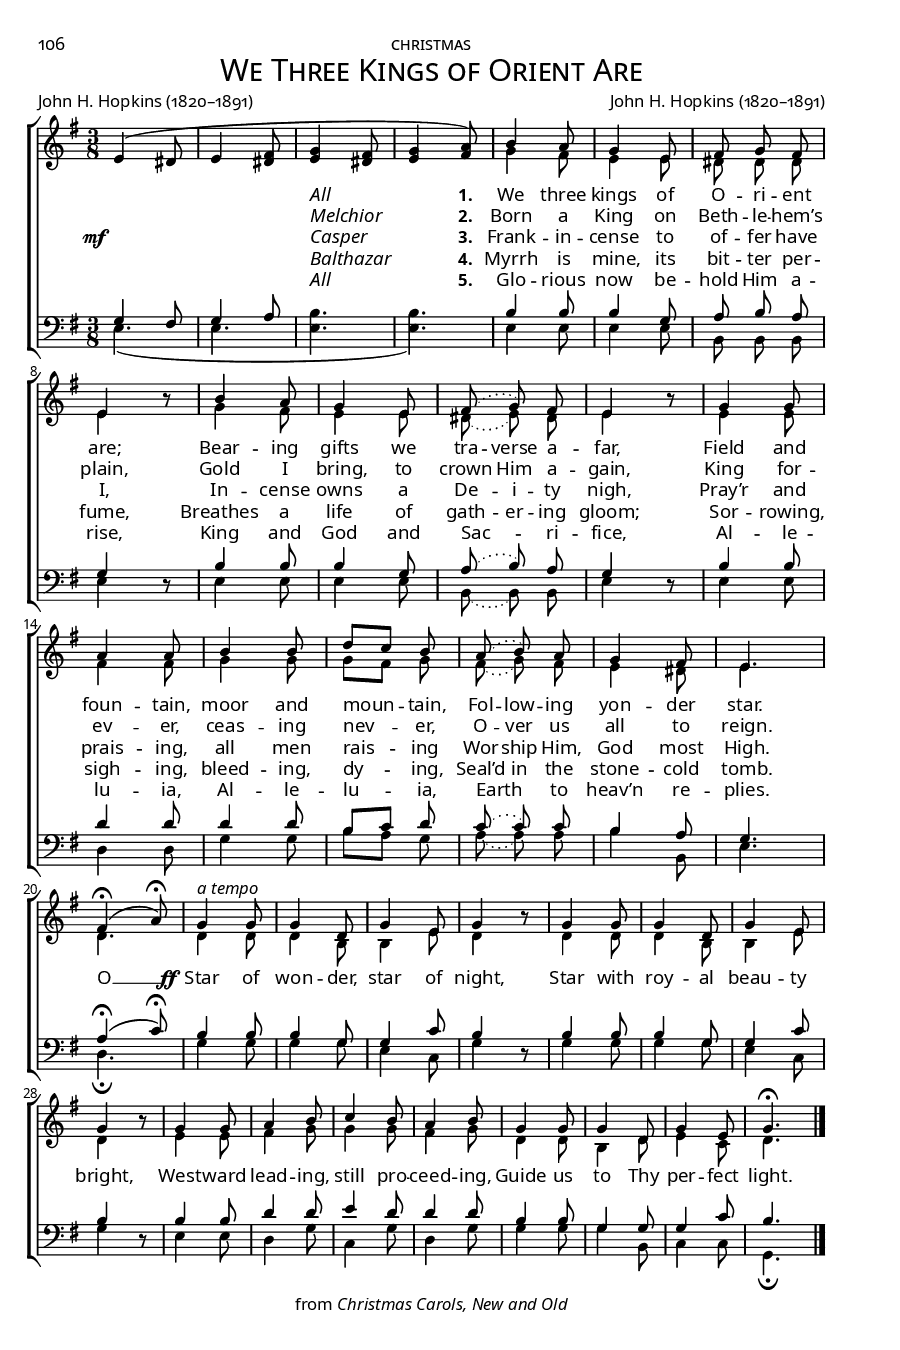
\version "2.14.2"
\include "util.ly"
#(set-global-staff-size 14.6) \paper{ #(define fonts (make-pango-font-tree "GoudyOlSt BT" "Garamond Premier Pro" "Garamond Premier Pro" (/ 14.6 20))) }
\header {
  title = \markup{\override #'(font-name . "Garamond Premr Pro Smbd Subh"){ \abs-fontsize #15 \smallCapsOldStyle"We Three Kings of Orient Are"}}
  composer = \markup\oldStyleNum"John H. Hopkins (1820–1891)"
  poet = \markup\oldStyleNum"John H. Hopkins (1820–1891)"
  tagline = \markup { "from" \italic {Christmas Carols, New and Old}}
}
\paper {
  paper-height = 9\in
  paper-width = 6\in
  indent = 0\in
  system-system-spacing =
    #'((basic-distance . 0)
       (minimum-distance . 0)
       (padding . -15)
       (stretchability . 100))
  ragged-last-bottom = ##f
  ragged-bottom = ##f
  two-sided = ##t
  inner-margin = 0.5\in
  outer-margin = 0.25\in
  top-margin = 0.25\in
  bottom-margin = 0.25\in
  first-page-number = #106
  print-first-page-number = ##t
  headerLine = \markup{ \smallCapsOldStyle"christmas"}
  oddHeaderMarkup = \markup\fill-line{
     \abs-fontsize #8.5
     \combine 
        \fill-line{"" \on-the-fly #print-page-number-check-first
        \oldStylePageNum""
        }
        \fill-line{\headerLine}
  }
  evenHeaderMarkup = \markup {
     \abs-fontsize #8.5
     \combine
        \on-the-fly #print-page-number-check-first
        \oldStylePageNum""
        \fill-line{\headerLine}
  }
}
global = {
  \key g \major
  \time 3/8
  \autoBeamOff
  \override DynamicLineSpanner #'staff-padding = #0.0
  \override DynamicLineSpanner #'Y-extent = #'(0.1 . -0.1)
}

sopMusic = \relative c' {
  e4( dis8 e4 <fis dis>8 |
  <g e>4 <fis dis>8 <g e>4 <a fis>8) |
  b4 a8 g4 e8 |
  fis8\noBeam g fis |
  
  e4 b'8\rest |
  b4 a8 g4 e8 |
  \slurDotted fis8\noBeam( g) fis |
  e4 b'8\rest |
  g4 g8 |
  
  a4 a8 |
  b4 b8 |
  \slurSolid d[ c] b |
  \slurDotted a8\noBeam( b\noBeam) a |
  g4 fis8 |
  e4. | \break
  
  \slurSolid << {fis4\fermata( a8\fermata)} {s8 s32 s16. s8}>> |
  g4^\markup\italic"a tempo" g8 | g4 d8 g4 e8 | g4 b8\rest |
  g4 g8 | g4 d8 g4 e8 | g4 b8\rest |
  g4 g8 a4 b8 | c4 b8 a4 b8 |
  g4 g8 g4 d8 g4 e8 g4.\fermata \bar "|."
}
sopWords = \lyricmode {
  
}

altoMusic = \relative c'' {
  s4.*4 |
  g4 fis8 e4 e8 dis8\noBeam dis\noBeam dis |
  
  \slurDotted e4 s8 | g4 fis8 e4 e8 | dis8\noBeam( e\noBeam) dis |
  e4 s8 | e4 e8 |
  
  fis4 fis8 | g4 g8 |
  \slurSolid g[ fis] g |
  \slurDotted fis8\noBeam( g\noBeam) fis |
  e4 dis8 |
  e4. |
  
  d4. | d4 d8 d4 b8 b4 e8 d4 s8 |
  d4 d8 d4 b8 b4 e8 d4 s8 |
  
  e4 e8 fis4 g8 g4 g8 fis4 g8 d4 d8 b4 d8 |
  e4 c8 | d4. \bar "|."
}
altoWords = {
  \dropLyricsIX
  \lyricmode {
    %\set vocalName = #"All"
    %\set stanza = #"1. "
    \set ignoreMelismata = ##t
    _ _ _ _ 
    \markup\italic {All} _ _ _
    \set stanza = #"1. "
    We three kings of O -- ri -- ent are;
    Bear -- ing gifts we tra -- verse a -- far,
    Field and foun -- tain, moor and moun -- _ tain,
    Fol -- low -- ing yon -- der star.
    
    O __ _ 
  }
  \set stanza = \markup\dynamic"        ff"
  \lyricmode {
    Star of won -- der, star of night,
    Star with roy -- al beau -- ty bright,
    West -- ward lead -- ing, still pro -- ceed -- ing,
    Guide us to Thy per -- fect light.
  }
}
altoWordsII = \lyricmode {
  \dropLyricsIX
  %\set vocalName = #"Melchior"
  %\set stanza = #"2. "
  \set ignoreMelismata = ##t
  _ _ _ _ 
  \markup\italic {Melchior} _ _ _
  \set stanza = #"2. "
  Born a King on Beth -- le -- hem’s plain,
  Gold I bring, to crown Him a -- gain,
  King for -- ev -- er, ceas -- ing nev -- _ er,
  O -- ver us all to reign.
}
altoWordsIII = {
  \dropLyricsIX
  \set stanza = \markup\dynamic"mf"
  \lyricmode {
    %\set vocalName = #"Casper"
    %\set stanza = #"3. "
    \set ignoreMelismata = ##t
    _ _ _ _ 
    \markup\italic {Casper} _ _ _
    \set stanza = #"3. "
    Frank -- in -- cense to of -- fer have I,
    In -- cense owns a De -- i -- ty nigh,
    Pray’r and prais -- ing, all men rais -- _ ing
    Wor -- ship Him, God most High.
  }
}
altoWordsIV = \lyricmode {
  \dropLyricsIX
  %\set vocalName = #"Balthazar"
  %\set stanza = #"4. "
  \set ignoreMelismata = ##t
  _ _ _ _ 
  \markup\italic {Balthazar} _ _ _
  \set stanza = #"4. "
  Myrrh is mine, its bit -- ter per -- fume,
  Breathes a life of gath -- er -- ing gloom;
  Sor -- rowing, sigh -- ing, bleed -- ing, dy -- _ ing,
  Seal’d in the stone -- cold tomb.
}
altoWordsV = \lyricmode {
  \dropLyricsIX
  %\set vocalName = #"All"
  %\set stanza = #"1. "
  \set ignoreMelismata = ##t
  _ _ _ _ 
  \markup\italic {All} _ _ _
  \set stanza = #"5. "
  Glo -- rious now be -- hold Him a -- rise,
  King and God and Sac -- _ ri -- fice,
  Al -- le -- lu -- ia, Al -- le -- lu -- _ ia,
  Earth _ to heav’n re -- plies.
}

tenorMusic = \relative c' {
  g4 fis8 | g4 a8 | s4. | s4. |
  b4 b8 | b4 g8 | a8\noBeam b\noBeam a |
  
  \slurDotted g4 s8 | b4 b8 | b4 g8 | a8\noBeam( b\noBeam) a |
  g4 s8 | b4 b8 |
  
  d4 d8 | d4 d8 | \slurSolid b8[ c] d |
  \slurDotted c8\noBeam( c) c |
  b4 a8 | g4. |
  
  \slurSolid
  << a4\fermata( {s8 s32 s16.}>> c8\fermata) |
  b4 b8 b4 g8 g4 c8 b4 s8 |
  b4 b8 b4 g8 g4 c8 b4 s8 |
  
  b4 b8 d4 d8 e4 d8 | d4 d8 b4 b8 g4 g8 g4 c8 b4. \bar "|."
}
tenorWords = \lyricmode {

}

bassMusic = \relative c {
  e4.( e4. <e b'>4. <e b'>4.) |
  e4 e8 e4 e8 | b\noBeam b\noBeam b |
  
  \slurDotted e4 d8\rest | e4 e8 e4 e8 | b\noBeam( b\noBeam) b |
  e4 d8\rest | e4 e8 |
  
  d4 d8 | g4 g8 |
  \slurSolid b8[ a] g |
  \slurDotted a\noBeam( a) a |
  b4 b,8 | e4. |
  
  d4.\fermata | g4 g8 g4 g8 e4 c8 g'4 d8\rest |
  g4 g8 g4 g8 e4 c8 g'4 d8\rest |
  
  e4 e8 d4 g8 | c,4 g'8 | d4 g8 | g4 g8 | g4 b,8 |
  c4 c8 g4.\fermata \bar "|."
}
bassWords = \lyricmode {

}

\score {
  <<
   \new ChoirStaff <<
%    \new Lyrics = sopranos \with { \override VerticalAxisGroup #'nonstaff-relatedstaff-spacing = #'((basic-distance . 1)) }
    \new Staff = women <<
      \new Voice = "sopranos" { \voiceOne << \global \sopMusic >> }
      \new Voice = "altos" { \voiceTwo << \global \altoMusic >> }
    >>
    \new Lyrics \with { alignAboveContext = #"women" \override VerticalAxisGroup #'nonstaff-relatedstaff-spacing = #'((basic-distance . 1))} \lyricsto "sopranos" \sopWords
    \new Lyrics = "altosV"  \with { alignBelowContext = #"women" \override VerticalAxisGroup #'nonstaff-relatedstaff-spacing = #'((basic-distance . 1))} \lyricsto "sopranos" \altoWordsV
    \new Lyrics = "altosIV"  \with { alignBelowContext = #"women" \override VerticalAxisGroup #'nonstaff-relatedstaff-spacing = #'((basic-distance . 1))} \lyricsto "sopranos" \altoWordsIV
    \new Lyrics = "altosIII"  \with { alignBelowContext = #"women" \override VerticalAxisGroup #'nonstaff-relatedstaff-spacing = #'((basic-distance . 1))} \lyricsto "sopranos" \altoWordsIII
    \new Lyrics = "altosII"  \with { alignBelowContext = #"women" \override VerticalAxisGroup #'nonstaff-relatedstaff-spacing = #'((basic-distance . 1))} \lyricsto "sopranos" \altoWordsII
    \new Lyrics = "altos"  \with { alignBelowContext = #"women" \override VerticalAxisGroup #'nonstaff-relatedstaff-spacing = #'((padding . -0.5))} \lyricsto "sopranos" \altoWords
   \new Staff = men <<
      \clef bass
      \new Voice = "tenors" { \voiceOne << \global \tenorMusic >> }
      \new Voice = "basses" { \voiceTwo << \global \bassMusic >> }
    >>
    \new Lyrics \with { alignAboveContext = #"men" \override VerticalAxisGroup #'nonstaff-relatedstaff-spacing = #'((basic-distance . 1)) } \lyricsto "tenors" \tenorWords
    \new Lyrics \with { alignBelowContext = #"men" \override VerticalAxisGroup #'nonstaff-relatedstaff-spacing = #'((basic-distance . 1)) } \lyricsto "basses" \bassWords
  >>
%    \new PianoStaff << \new Staff { \new Voice { \pianoRH } } \new Staff { \clef "bass" \pianoLH } >>
  >>
  \layout {
    \context {
      \Score
      %\override SpacingSpanner #'base-shortest-duration = #(ly:make-moment 1 8)
      %\override SpacingSpanner #'common-shortest-duration = #(ly:make-moment 1 4)
    }
    \context {
      % Remove all empty staves
      % \Staff \RemoveEmptyStaves \override VerticalAxisGroup #'remove-first = ##t
    }
    \context {
      \Lyrics
      \override LyricText #'X-offset = #center-on-word
    }
  }
  \midi {
    \tempo 4 = 80
    \set Staff.midiInstrument = "flute"
  
    \context {
      \Voice
      \remove "Dynamic_performer"
    }
  }
}
